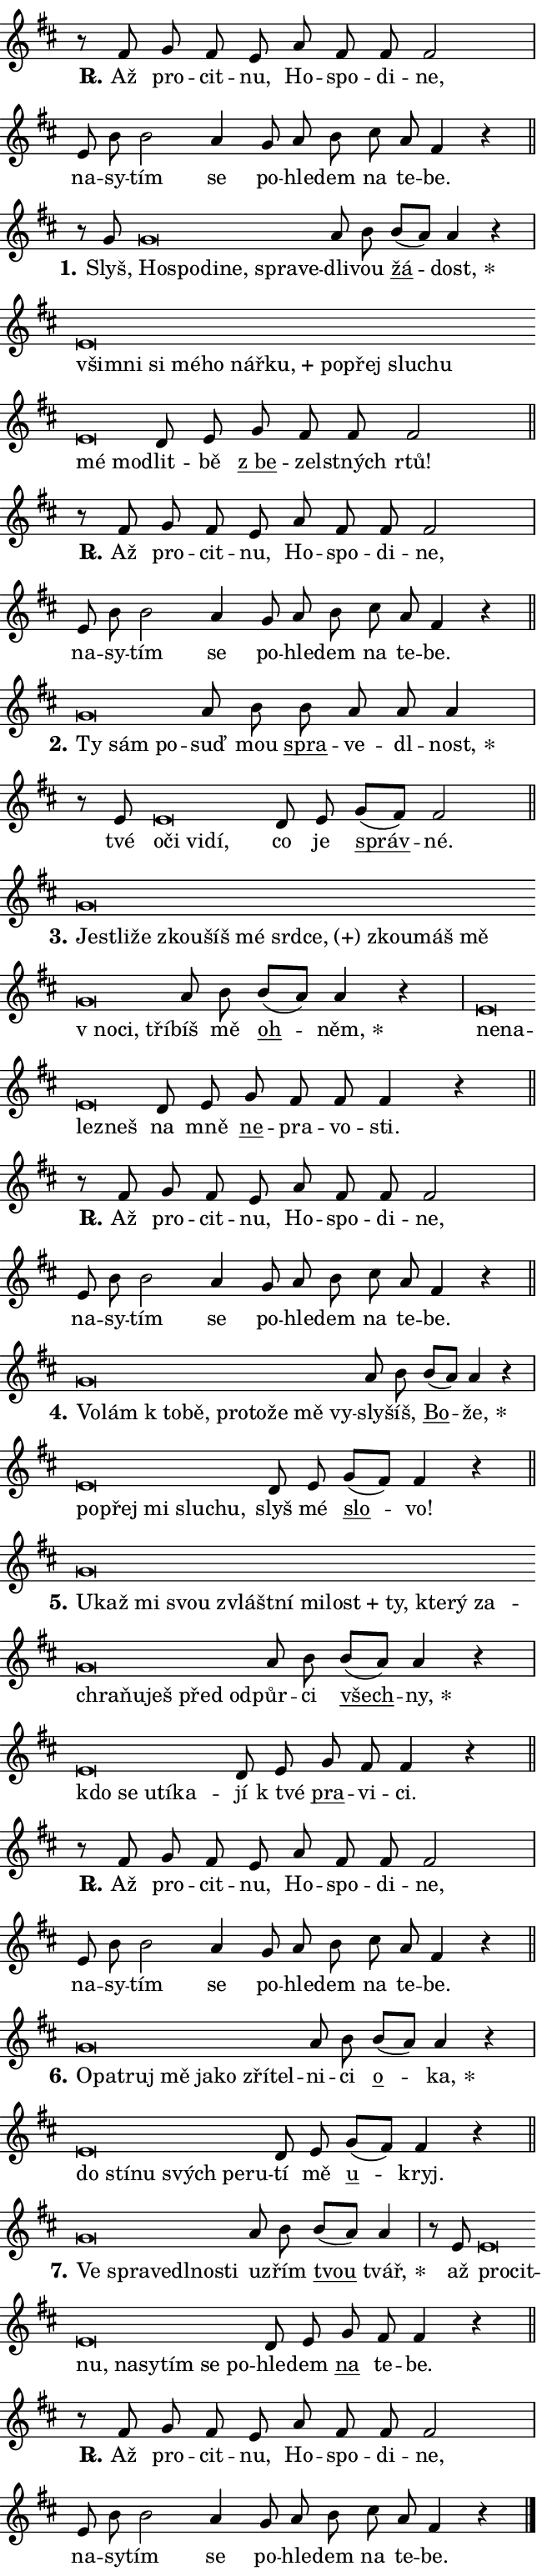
\version "2.24.0"
\header { tagline = "" }
\paper {
  indent = 0\cm
  top-margin = 0\cm
  right-margin = 0.13\cm % to fit lyric hyphens
  bottom-margin = 0\cm
  left-margin = 0\cm
  paper-width = 11\cm
  page-breaking = #ly:one-page-breaking
  system-system-spacing.basic-distance = #11
  score-system-spacing.basic-distance = #11
  ragged-last = ##f
}


%% Author: Thomas Morley
%% https://lists.gnu.org/archive/html/lilypond-user/2020-05/msg00002.html
#(define (line-position grob)
"Returns position of @var[grob} in current system:
   @code{'start}, if at first time-step
   @code{'end}, if at last time-step
   @code{'middle} otherwise
"
  (let* ((col (ly:item-get-column grob))
         (ln (ly:grob-object col 'left-neighbor))
         (rn (ly:grob-object col 'right-neighbor))
         (col-to-check-left (if (ly:grob? ln) ln col))
         (col-to-check-right (if (ly:grob? rn) rn col))
         (break-dir-left
           (and
             (ly:grob-property col-to-check-left 'non-musical #f)
             (ly:item-break-dir col-to-check-left)))
         (break-dir-right
           (and
             (ly:grob-property col-to-check-right 'non-musical #f)
             (ly:item-break-dir col-to-check-right))))
        (cond ((eqv? 1 break-dir-left) 'start)
              ((eqv? -1 break-dir-right) 'end)
              (else 'middle))))

#(define (tranparent-at-line-position vctor)
  (lambda (grob)
  "Relying on @code{line-position} select the relevant enry from @var{vctor}.
Used to determine transparency,"
    (case (line-position grob)
      ((end) (not (vector-ref vctor 0)))
      ((middle) (not (vector-ref vctor 1)))
      ((start) (not (vector-ref vctor 2))))))

noteHeadBreakVisibility =
#(define-music-function (break-visibility)(vector?)
"Makes @code{NoteHead}s transparent relying on @var{break-visibility}"
#{
  \override NoteHead.transparent =
    #(tranparent-at-line-position break-visibility)
#})

#(define delete-ledgers-for-transparent-note-heads
  (lambda (grob)
    "Reads whether a @code{NoteHead} is transparent.
If so this @code{NoteHead} is removed from @code{'note-heads} from
@var{grob}, which is supposed to be @code{LedgerLineSpanner}.
As a result ledgers are not printed for this @code{NoteHead}"
    (let* ((nhds-array (ly:grob-object grob 'note-heads))
           (nhds-list
             (if (ly:grob-array? nhds-array)
                 (ly:grob-array->list nhds-array)
                 '()))
           ;; Relies on the transparent-property being done before
           ;; Staff.LedgerLineSpanner.after-line-breaking is executed.
           ;; This is fragile ...
           (to-keep
             (remove
               (lambda (nhd)
                 (ly:grob-property nhd 'transparent #f))
               nhds-list)))
      ;; TODO find a better method to iterate over grob-arrays, similiar
      ;; to filter/remove etc for lists
      ;; For now rebuilt from scratch
      (set! (ly:grob-object grob 'note-heads)  '())
      (for-each
        (lambda (nhd)
          (ly:pointer-group-interface::add-grob grob 'note-heads nhd))
        to-keep))))

squashNotes = {
  \override NoteHead.X-extent = #'(-0.2 . 0.2)
  \override NoteHead.Y-extent = #'(-0.75 . 0)
  \override NoteHead.stencil =
    #(lambda (grob)
       (let ((pos (ly:grob-property grob 'staff-position)))
         (begin
           (if (< pos -7) (display "ERROR: Lower brevis then expected\n") (display ""))
           (if (<= pos -6) ly:text-interface::print ly:note-head::print))))
}
unSquashNotes = {
  \revert NoteHead.X-extent
  \revert NoteHead.Y-extent
  \revert NoteHead.stencil
}

hideNotes = \noteHeadBreakVisibility #begin-of-line-visible
unHideNotes = \noteHeadBreakVisibility #all-visible

% work-around for resetting accidentals
% https://lilypond.org/doc/v2.23/Documentation/notation/displaying-rhythms#unmetered-music
cadenzaMeasure = {
  \cadenzaOff
  \partial 1024 s1024
  \cadenzaOn
}

#(define-markup-command (accent layout props text) (markup?)
  "Underline accented syllable"
  (interpret-markup layout props
    #{\markup \override #'(offset . 4.3) \underline { #text }#}))

responsum = \markup \concat {
  "R" \hspace #-1.05 \path #0.1 #'((moveto 0 0.07) (lineto 0.9 0.8)) \hspace #0.05 "."
}

spaceSize = #0.6828661417322834 % exact space size for TeX Gyre Schola

\layout {
  \context {
    \Staff
    \remove "Time_signature_engraver"
    \override LedgerLineSpanner.after-line-breaking = #delete-ledgers-for-transparent-note-heads
  }
  \context {
    \Lyrics {
      \override LyricSpace.minimum-distance = \spaceSize
      \override LyricText.font-name = #"TeX Gyre Schola"
      \override LyricText.font-size = 1
      \override StanzaNumber.font-name = #"TeX Gyre Schola Bold"
      \override StanzaNumber.font-size = 1
    }
  }
  \context {
    \Score 
    \override NoteHead.text =
      #(lambda (grob) 
        (let ((pos (ly:grob-property grob 'staff-position)))
          #{\markup {
            \combine
              \halign #-0.55 \raise #(if (= pos -6) 0 0.5) \override #'(thickness . 2) \draw-line #'(3.2 . 0)
              \musicglyph "noteheads.sM1"
          }#}))
  }
}

% magnetic-lyrics.ily
%
%   written by
%     Jean Abou Samra <jean@abou-samra.fr>
%     Werner Lemberg <wl@gnu.org>
%
%   adapted by
%     Jiri Hon <jiri.hon@gmail.com>
%
% Version 2022-Apr-15

% https://www.mail-archive.com/lilypond-user@gnu.org/msg149350.html

#(define (Left_hyphen_pointer_engraver context)
   "Collect syllable-hyphen-syllable occurrences in lyrics and store
them in properties.  This engraver only looks to the left.  For
example, if the lyrics input is @code{foo -- bar}, it does the
following.

@itemize @bullet
@item
Set the @code{text} property of the @code{LyricHyphen} grob between
@q{foo} and @q{bar} to @code{foo}.

@item
Set the @code{left-hyphen} property of the @code{LyricText} grob with
text @q{foo} to the @code{LyricHyphen} grob between @q{foo} and
@q{bar}.
@end itemize

Use this auxiliary engraver in combination with the
@code{lyric-@/text::@/apply-@/magnetic-@/offset!} hook."
   (let ((hyphen #f)
         (text #f))
     (make-engraver
      (acknowledgers
       ((lyric-syllable-interface engraver grob source-engraver)
        (set! text grob)))
      (end-acknowledgers
       ((lyric-hyphen-interface engraver grob source-engraver)
        ;(when (not (grob::has-interface grob 'lyric-space-interface))
          (set! hyphen grob)));)
      ((stop-translation-timestep engraver)
       (when (and text hyphen)
         (ly:grob-set-object! text 'left-hyphen hyphen))
       (set! text #f)
       (set! hyphen #f)))))

#(define (lyric-text::apply-magnetic-offset! grob)
   "If the space between two syllables is less than the value in
property @code{LyricText@/.details@/.squash-threshold}, move the right
syllable to the left so that it gets concatenated with the left
syllable.

Use this function as a hook for
@code{LyricText@/.after-@/line-@/breaking} if the
@code{Left_@/hyphen_@/pointer_@/engraver} is active."
   (let ((hyphen (ly:grob-object grob 'left-hyphen #f)))
     (when hyphen
       (let ((left-text (ly:spanner-bound hyphen LEFT)))
         (when (grob::has-interface left-text 'lyric-syllable-interface)
           (let* ((common (ly:grob-common-refpoint grob left-text X))
                  (this-x-ext (ly:grob-extent grob common X))
                  (left-x-ext
                   (begin
                     ;; Trigger magnetism for left-text.
                     (ly:grob-property left-text 'after-line-breaking)
                     (ly:grob-extent left-text common X)))
                  ;; `delta` is the gap width between two syllables.
                  (delta (- (interval-start this-x-ext)
                            (interval-end left-x-ext)))
                  (details (ly:grob-property grob 'details))
                  (threshold (assoc-get 'squash-threshold details 0.2)))
             (when (< delta threshold)
               (let* (;; We have to manipulate the input text so that
                      ;; ligatures crossing syllable boundaries are not
                      ;; disabled.  For languages based on the Latin
                      ;; script this is essentially a beautification.
                      ;; However, for non-Western scripts it can be a
                      ;; necessity.
                      (lt (ly:grob-property left-text 'text))
                      (rt (ly:grob-property grob 'text))
                      (is-space (grob::has-interface hyphen 'lyric-space-interface))
                      (space (if is-space " " ""))
                      (extra-delta (if is-space spaceSize 0))
                      ;; Append new syllable.
                      (ltrt-space (if (and (string? lt) (string? rt))
                                (string-append lt space rt)
                                (make-concat-markup (list lt space rt))))
                      ;; Right-align `ltrt` to the right side.
                      (ltrt-space-markup (grob-interpret-markup
                               grob
                               (make-translate-markup
                                (cons (interval-length this-x-ext) 0)
                                (make-right-align-markup ltrt-space)))))
                 (begin
                   ;; Don't print `left-text`.
                   (ly:grob-set-property! left-text 'stencil #f)
                   ;; Set text and stencil (which holds all collected
                   ;; syllables so far) and shift it to the left.
                   (ly:grob-set-property! grob 'text ltrt-space)
                   (ly:grob-set-property! grob 'stencil ltrt-space-markup)
                   (ly:grob-translate-axis! grob (- (- delta extra-delta)) X))))))))))


#(define (lyric-hyphen::displace-bounds-first grob)
   ;; Make very sure this callback isn't triggered too early.
   (let ((left (ly:spanner-bound grob LEFT))
         (right (ly:spanner-bound grob RIGHT)))
     (ly:grob-property left 'after-line-breaking)
     (ly:grob-property right 'after-line-breaking)
     (ly:lyric-hyphen::print grob)))

squashThreshold = #0.4

\layout {
  \context {
    \Lyrics
    \consists #Left_hyphen_pointer_engraver
    \override LyricText.after-line-breaking =
      #lyric-text::apply-magnetic-offset!
    \override LyricHyphen.stencil = #lyric-hyphen::displace-bounds-first
    \override LyricText.details.squash-threshold = \squashThreshold
    \override LyricHyphen.minimum-distance = 0
    \override LyricHyphen.minimum-length = \squashThreshold
  }
}

squashText = \override LyricText.details.squash-threshold = 9999
unSquashText = \override LyricText.details.squash-threshold = \squashThreshold

leftText = \override LyricText.self-alignment-X = #LEFT
unLeftText = \revert LyricText.self-alignment-X

starOffset = #(lambda (grob) 
                (let ((x_offset (ly:self-alignment-interface::aligned-on-x-parent grob)))
                  (if (= x_offset 0) 0 (+ x_offset 1.2))))

star = #(define-music-function (syllable)(string?)
"Append star separator at the end of a syllable"
#{
  \once \override LyricText.X-offset = #starOffset
  \lyricmode { \markup {
    #syllable
    \override #'((font-name . "TeX Gyre Schola Bold")) \hspace #0.2 \lower #0.65 \larger "*"
  } }
#})

starAccent = #(define-music-function (syllable)(string?)
"Append star separator at the end of a syllable and make accent"
#{
  \once \override LyricText.X-offset = #starOffset
  \lyricmode { \markup {
    \accent #syllable
    \override #'((font-name . "TeX Gyre Schola Bold")) \hspace #0.2 \lower #0.65 \larger "*"
  } }
#})

breath = #(define-music-function (syllable)(string?)
"Append breathing indicator at the end of a syllable"
#{
  \lyricmode { \markup { #syllable "+" } }
#})

optionalBreath = #(define-music-function (syllable)(string?)
"Append optional breathing indicator at the end of a syllable"
#{
  \lyricmode { \markup { #syllable "(+)" } }
#})


\score {
    <<
        \new Voice = "melody" { \cadenzaOn \key d \major \relative { r8 fis' g fis e a fis fis fis2 \cadenzaMeasure \bar "|" e8 b' b2 a4 \bar "" g8 a b cis a fis4 r \cadenzaMeasure \bar "||" \break } }
        \new Lyrics \lyricsto "melody" { \lyricmode { \set stanza = \responsum
Až pro -- cit -- nu, Ho -- spo -- di -- ne, na -- sy -- tím se po -- hle -- dem na te -- be. } }
    >>
    \layout {}
}

\score {
    <<
        \new Voice = "melody" { \cadenzaOn \key d \major \relative { r8 g'8 \squashNotes g\breve*1/16 \hideNotes \breve*1/16 \bar "" \breve*1/16 \bar "" \breve*1/16 \bar "" \breve*1/16 \breve*1/16 \bar "" \unHideNotes \unSquashNotes a8 b \bar "" b[( a)] a4 r \cadenzaMeasure \bar "|" \squashNotes e\breve*1/16 \hideNotes \breve*1/16 \bar "" \breve*1/16 \bar "" \breve*1/16 \bar "" \breve*1/16 \bar "" \breve*1/16 \bar "" \breve*1/16 \bar "" \breve*1/16 \bar "" \breve*1/16 \bar "" \breve*1/16 \bar "" \breve*1/16 \bar "" \breve*1/16 \breve*1/16 \bar "" \unHideNotes \unSquashNotes d8 e \bar "" g fis fis fis2 \cadenzaMeasure \bar "||" \break } }
        \new Lyrics \lyricsto "melody" { \lyricmode { \set stanza = "1."
Slyš, \leftText Ho -- \squashText spo -- di -- ne, spra -- ve -- \unLeftText \unSquashText dli -- vou \markup \accent žá -- \star dost, \leftText všim -- \squashText ni si mé -- ho nář -- \breath "ku," po -- přej slu -- chu mé mo -- \unLeftText \unSquashText dlit -- bě \markup \accent "z be" -- ze -- lstných rtů! } }
    >>
    \layout {}
}

\score {
    <<
        \new Voice = "melody" { \cadenzaOn \key d \major \relative { r8 fis' g fis e a fis fis fis2 \cadenzaMeasure \bar "|" e8 b' b2 a4 \bar "" g8 a b cis a fis4 r \cadenzaMeasure \bar "||" \break } }
        \new Lyrics \lyricsto "melody" { \lyricmode { \set stanza = \responsum
Až pro -- cit -- nu, Ho -- spo -- di -- ne, na -- sy -- tím se po -- hle -- dem na te -- be. } }
    >>
    \layout {}
}

\score {
    <<
        \new Voice = "melody" { \cadenzaOn \key d \major \relative { \squashNotes g'\breve*1/16 \hideNotes \breve*1/16 \breve*1/16 \bar "" \unHideNotes \unSquashNotes a8 b \bar "" b a a a4 \cadenzaMeasure \bar "|" r8 e8 \squashNotes e\breve*1/16 \hideNotes \breve*1/16 \bar "" \breve*1/16 \breve*1/16 \bar "" \unHideNotes \unSquashNotes d8 e \bar "" g[( fis)] fis2 \cadenzaMeasure \bar "||" \break } }
        \new Lyrics \lyricsto "melody" { \lyricmode { \set stanza = "2."
\leftText Ty \squashText sám po -- \unLeftText \unSquashText suď mou \markup \accent spra -- ve -- dl -- \star nost, tvé \leftText o -- \squashText či vi -- dí, \unLeftText \unSquashText co je \markup \accent správ -- né. } }
    >>
    \layout {}
}

\score {
    <<
        \new Voice = "melody" { \cadenzaOn \key d \major \relative { \squashNotes g'\breve*1/16 \hideNotes \breve*1/16 \bar "" \breve*1/16 \bar "" \breve*1/16 \bar "" \breve*1/16 \bar "" \breve*1/16 \bar "" \breve*1/16 \bar "" \breve*1/16 \bar "" \breve*1/16 \bar "" \breve*1/16 \bar "" \breve*1/16 \bar "" \breve*1/16 \bar "" \breve*1/16 \breve*1/16 \bar "" \unHideNotes \unSquashNotes a8 b \bar "" b[( a)] a4 r \cadenzaMeasure \bar "|" \squashNotes e\breve*1/16 \hideNotes \breve*1/16 \bar "" \breve*1/16 \breve*1/16 \bar "" \unHideNotes \unSquashNotes d8 e \bar "" g fis fis fis4 r \cadenzaMeasure \bar "||" \break } }
        \new Lyrics \lyricsto "melody" { \lyricmode { \set stanza = "3."
\leftText Je -- \squashText stli -- že zkou -- šíš mé srd -- \optionalBreath ce, zkou -- máš mě "v no" -- ci, tří -- \unLeftText \unSquashText bíš mě \markup \accent oh -- \star něm, \leftText ne -- \squashText na -- lez -- neš \unLeftText \unSquashText na mně \markup \accent ne -- pra -- vo -- sti. } }
    >>
    \layout {}
}

\score {
    <<
        \new Voice = "melody" { \cadenzaOn \key d \major \relative { r8 fis' g fis e a fis fis fis2 \cadenzaMeasure \bar "|" e8 b' b2 a4 \bar "" g8 a b cis a fis4 r \cadenzaMeasure \bar "||" \break } }
        \new Lyrics \lyricsto "melody" { \lyricmode { \set stanza = \responsum
Až pro -- cit -- nu, Ho -- spo -- di -- ne, na -- sy -- tím se po -- hle -- dem na te -- be. } }
    >>
    \layout {}
}

\score {
    <<
        \new Voice = "melody" { \cadenzaOn \key d \major \relative { \squashNotes g'\breve*1/16 \hideNotes \breve*1/16 \bar "" \breve*1/16 \bar "" \breve*1/16 \bar "" \breve*1/16 \bar "" \breve*1/16 \bar "" \breve*1/16 \bar "" \breve*1/16 \breve*1/16 \bar "" \unHideNotes \unSquashNotes a8 b \bar "" b[( a)] a4 r \cadenzaMeasure \bar "|" \squashNotes e\breve*1/16 \hideNotes \breve*1/16 \bar "" \breve*1/16 \bar "" \breve*1/16 \breve*1/16 \bar "" \unHideNotes \unSquashNotes d8 e \bar "" g[( fis)] fis4 r \cadenzaMeasure \bar "||" \break } }
        \new Lyrics \lyricsto "melody" { \lyricmode { \set stanza = "4."
\leftText Vo -- \squashText lám "k to" -- bě, pro -- to -- že mě vy -- \unLeftText \unSquashText sly -- šíš, \markup \accent Bo -- \star že, \leftText po -- \squashText přej mi slu -- chu, \unLeftText \unSquashText slyš mé \markup \accent slo -- vo! } }
    >>
    \layout {}
}

\score {
    <<
        \new Voice = "melody" { \cadenzaOn \key d \major \relative { \squashNotes g'\breve*1/16 \hideNotes \breve*1/16 \bar "" \breve*1/16 \bar "" \breve*1/16 \bar "" \breve*1/16 \bar "" \breve*1/16 \bar "" \breve*1/16 \bar "" \breve*1/16 \bar "" \breve*1/16 \bar "" \breve*1/16 \bar "" \breve*1/16 \bar "" \breve*1/16 \bar "" \breve*1/16 \bar "" \breve*1/16 \bar "" \breve*1/16 \bar "" \breve*1/16 \breve*1/16 \bar "" \unHideNotes \unSquashNotes a8 b \bar "" b[( a)] a4 r \cadenzaMeasure \bar "|" \squashNotes e\breve*1/16 \hideNotes \breve*1/16 \bar "" \breve*1/16 \bar "" \breve*1/16 \breve*1/16 \bar "" \unHideNotes \unSquashNotes d8 e \bar "" g fis fis4 r \cadenzaMeasure \bar "||" \break } }
        \new Lyrics \lyricsto "melody" { \lyricmode { \set stanza = "5."
\leftText U -- \squashText kaž mi svou zvlášt -- ní mi -- \breath "lost" ty, kte -- rý za -- chra -- ňu -- ješ před od -- \unLeftText \unSquashText půr -- ci \markup \accent všech -- \star ny, \leftText kdo \squashText se u -- tí -- ka -- \unLeftText \unSquashText jí "k tvé" \markup \accent pra -- vi -- ci. } }
    >>
    \layout {}
}

\score {
    <<
        \new Voice = "melody" { \cadenzaOn \key d \major \relative { r8 fis' g fis e a fis fis fis2 \cadenzaMeasure \bar "|" e8 b' b2 a4 \bar "" g8 a b cis a fis4 r \cadenzaMeasure \bar "||" \break } }
        \new Lyrics \lyricsto "melody" { \lyricmode { \set stanza = \responsum
Až pro -- cit -- nu, Ho -- spo -- di -- ne, na -- sy -- tím se po -- hle -- dem na te -- be. } }
    >>
    \layout {}
}

\score {
    <<
        \new Voice = "melody" { \cadenzaOn \key d \major \relative { \squashNotes g'\breve*1/16 \hideNotes \breve*1/16 \bar "" \breve*1/16 \bar "" \breve*1/16 \bar "" \breve*1/16 \bar "" \breve*1/16 \bar "" \breve*1/16 \breve*1/16 \bar "" \unHideNotes \unSquashNotes a8 b \bar "" b[( a)] a4 r \cadenzaMeasure \bar "|" \squashNotes e\breve*1/16 \hideNotes \breve*1/16 \bar "" \breve*1/16 \bar "" \breve*1/16 \bar "" \breve*1/16 \breve*1/16 \bar "" \unHideNotes \unSquashNotes d8 e \bar "" g[( fis)] fis4 r \cadenzaMeasure \bar "||" \break } }
        \new Lyrics \lyricsto "melody" { \lyricmode { \set stanza = "6."
\leftText O -- \squashText pa -- truj mě ja -- ko zří -- tel -- \unLeftText \unSquashText ni -- ci \markup \accent o -- \star ka, \leftText do \squashText stí -- nu svých pe -- ru -- \unLeftText \unSquashText tí mě \markup \accent u -- kryj. } }
    >>
    \layout {}
}

\score {
    <<
        \new Voice = "melody" { \cadenzaOn \key d \major \relative { \squashNotes g'\breve*1/16 \hideNotes \breve*1/16 \bar "" \breve*1/16 \bar "" \breve*1/16 \bar "" \breve*1/16 \breve*1/16 \bar "" \unHideNotes \unSquashNotes a8 b \bar "" b[( a)] a4 \cadenzaMeasure \bar "|" r8 e8 \squashNotes e\breve*1/16 \hideNotes \breve*1/16 \bar "" \breve*1/16 \bar "" \breve*1/16 \bar "" \breve*1/16 \bar "" \breve*1/16 \bar "" \breve*1/16 \breve*1/16 \bar "" \unHideNotes \unSquashNotes d8 e \bar "" g fis fis4 r \cadenzaMeasure \bar "||" \break } }
        \new Lyrics \lyricsto "melody" { \lyricmode { \set stanza = "7."
\leftText Ve \squashText spra -- ve -- dl -- no -- sti \unLeftText \unSquashText u -- zřím \markup \accent tvou \star tvář, až \leftText pro -- \squashText cit -- nu, na -- sy -- tím se po -- \unLeftText \unSquashText hle -- dem \markup \accent na te -- be. } }
    >>
    \layout {}
}

\score {
    <<
        \new Voice = "melody" { \cadenzaOn \key d \major \relative { r8 fis' g fis e a fis fis fis2 \cadenzaMeasure \bar "|" e8 b' b2 a4 \bar "" g8 a b cis a fis4 r \cadenzaMeasure \bar "||" \break } \bar "|." }
        \new Lyrics \lyricsto "melody" { \lyricmode { \set stanza = \responsum
Až pro -- cit -- nu, Ho -- spo -- di -- ne, na -- sy -- tím se po -- hle -- dem na te -- be. } }
    >>
    \layout {}
}
